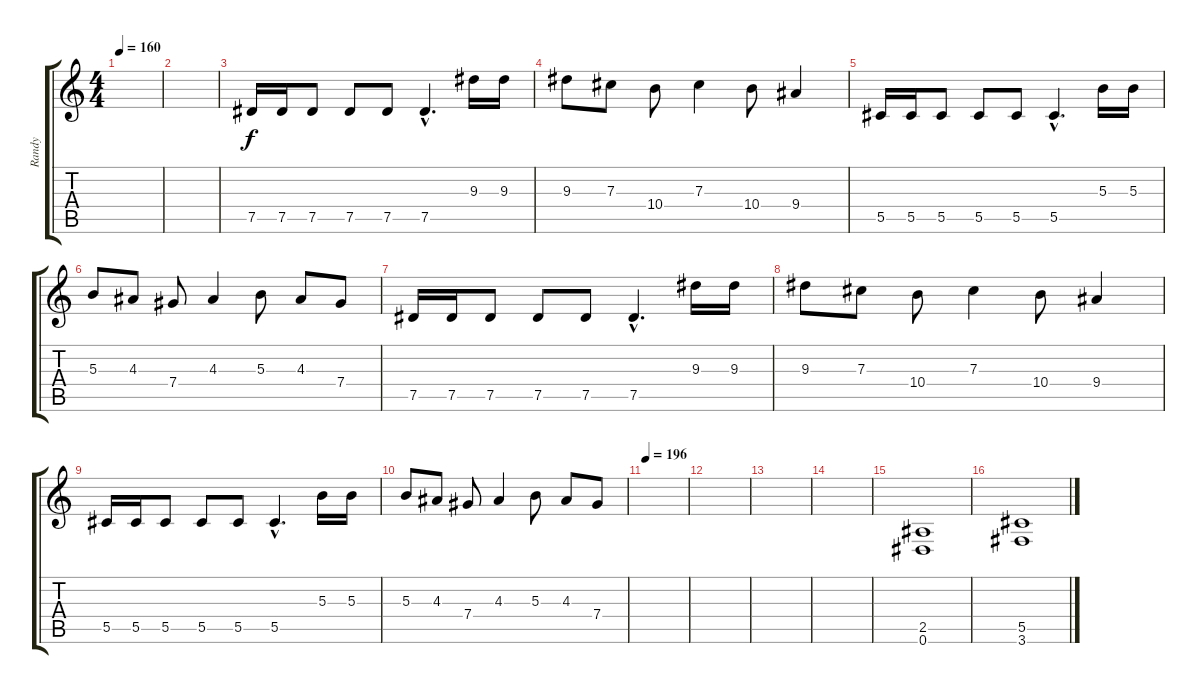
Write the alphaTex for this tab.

\track ("Randy" "Randy") {instrument distortionguitar}
\staff {score tabs}
\tuning (Eb4 Bb3 Gb3 Db3 Ab2 Eb2) {hide}
\ts (4 4)
\tempo 160
\clef g2
\ks c
|
|
7.5.16 7.5.16 7.5.8 7.5.8 7.5.8 7.5{hac}.4{d} 9.3.16 9.3.16 |
9.3.8 7.3.8 10.4.8 7.3.4 10.4.8 9.4.4 |
5.5.16 5.5.16 5.5.8 5.5.8 5.5.8 5.5{hac}.4{d} 5.3.16 5.3.16 |
5.3.8 4.3.8 7.4.8 4.3.4 5.3.8 4.3.8 7.4.8 |
7.5.16 7.5.16 7.5.8 7.5.8 7.5.8 7.5{hac}.4{d} 9.3.16 9.3.16 |
9.3.8 7.3.8 10.4.8 7.3.4 10.4.8 9.4.4 |
5.5.16 5.5.16 5.5.8 5.5.8 5.5.8 5.5{hac}.4{d} 5.3.16 5.3.16 |
5.3.8 4.3.8 7.4.8 4.3.4 5.3.8 4.3.8 7.4.8 |
\tempo 196
|
|
|
|
(2.5 0.6).1 |
(5.5 3.6).1
